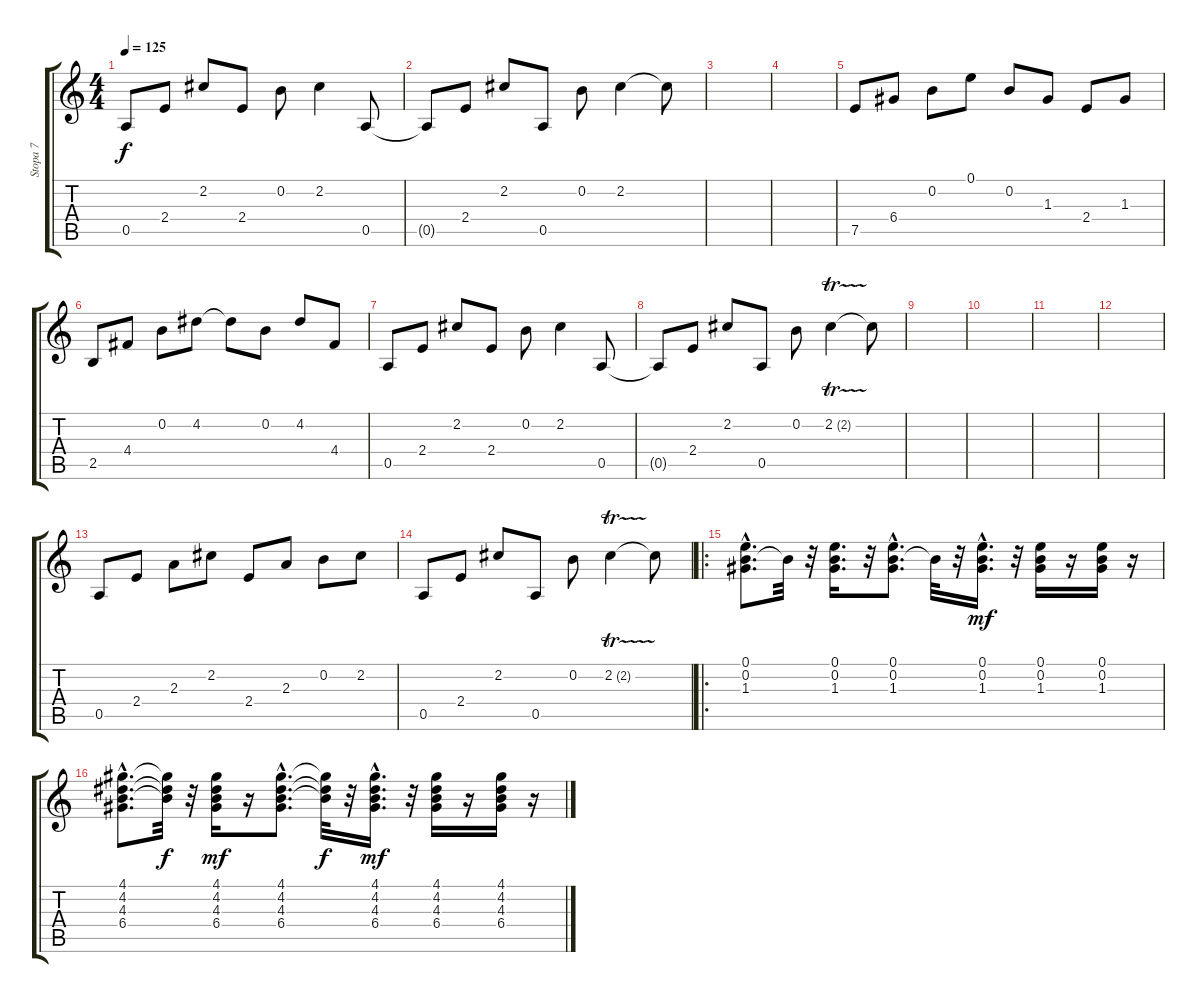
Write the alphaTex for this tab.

\track ("Stopa 7" "Stopa 7") {instrument electricguitarclean}
\staff {score tabs}
\tuning (E4 B3 G3 D3 A2 E2) {hide}
\ts (4 4)
\tempo 125
\clef g2
\ks c
0.5.8{dy f} 2.4.8 2.2.8 2.4.8 0.2.8 2.2.4 0.5.8 |
0.5{t}.8 2.4.8 2.2.8 0.5.8 0.2.8 2.2.4 2.2{t}.8 |
|
|
7.5.8 6.4.8 0.2.8 0.1.8 0.2.8 1.3.8 2.4.8 1.3.8 |
2.5.8 4.4.8 0.2.8 4.2.8 4.2{t}.8 0.2.8 4.2.8 4.4.8 |
0.5.8 2.4.8 2.2.8 2.4.8 0.2.8 2.2.4 0.5.8 |
0.5{t}.8 2.4.8 2.2.8 0.5.8 0.2.8 2.2{tr (2 16)}.4 2.2{t}.8 |
|
|
|
|
0.5.8 2.4.8 2.3.8 2.2.8 2.4.8 2.3.8 0.2.8 2.2.8 |
0.5.8 2.4.8 2.2.8 0.5.8 0.2.8 2.2{tr (2 16)}.4 2.2{t}.8 |
\ro
(0.1{hac} 0.2{hac} 1.3{hac}).8{d} 0.2{t}.32 r.32 (0.1 0.2 1.3).16{d} r.32 (0.1{hac} 0.2{hac} 1.3{hac}).8{d} 0.2{t}.32 r.32 (0.1 0.2{hac} 1.3).16{d dy mf} r.32 (0.1 0.2 1.3).16 r.16 (0.1 0.2 1.3).16 r.16 |
(4.1{hac} 4.2{hac} 4.3{hac} 6.4{hac}).8{d} (4.1{t} 4.2{t} 4.3{t}).32{dy f} r.32 (4.1 4.2 4.3 6.4).16{dy mf} r.16 (4.1{hac} 4.2{hac} 4.3{hac} 6.4{hac}).8{d} (4.1{t} 4.2{t} 4.3{t}).32{dy f} r.32 (4.1 4.2 4.3{hac} 6.4).16{d dy mf} r.32 (4.1 4.2 4.3 6.4).16 r.16 (4.1 4.2 4.3 6.4).16 r.16
